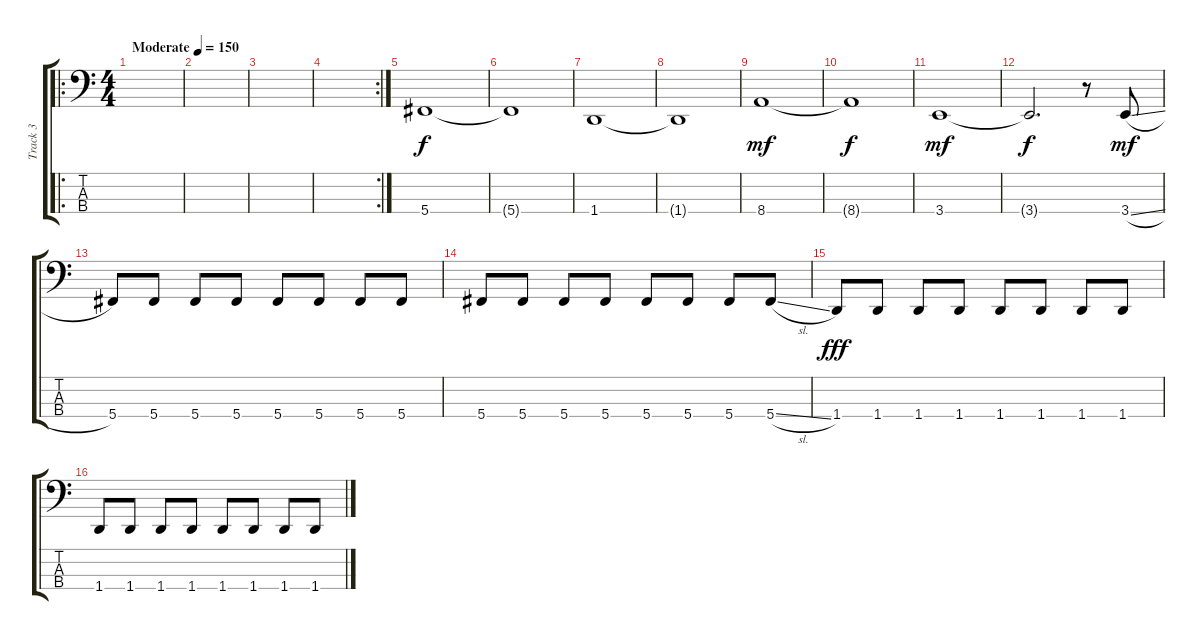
\track ("Track 3" "Track 3") {instrument electricbassfinger}
\staff {score tabs}
\tuning (Gb2 Db2 Ab1 Db1) {hide}
\ro
\ts (4 4)
\tempo (150 "Moderate")
\clef f4
\ks c
|
|
|
\rc 2
|
5.4.1 |
5.4{t}.1 |
1.4.1 |
1.4{t}.1 |
8.4.1{dy mf} |
8.4{t}.1{dy f} |
3.4.1{dy mf} |
3.4{t}.2{d dy f} r.8 3.4{sl}.8{dy mf} |
5.4.8 5.4.8 5.4.8 5.4.8 5.4.8 5.4.8 5.4.8 5.4.8 |
5.4.8 5.4.8 5.4.8 5.4.8 5.4.8 5.4.8 5.4.8 5.4{sl}.8 |
1.4.8{dy fff} 1.4.8 1.4.8 1.4.8 1.4.8 1.4.8 1.4.8 1.4.8 |
1.4.8 1.4.8 1.4.8 1.4.8 1.4.8 1.4.8 1.4.8 1.4{sl}.8
